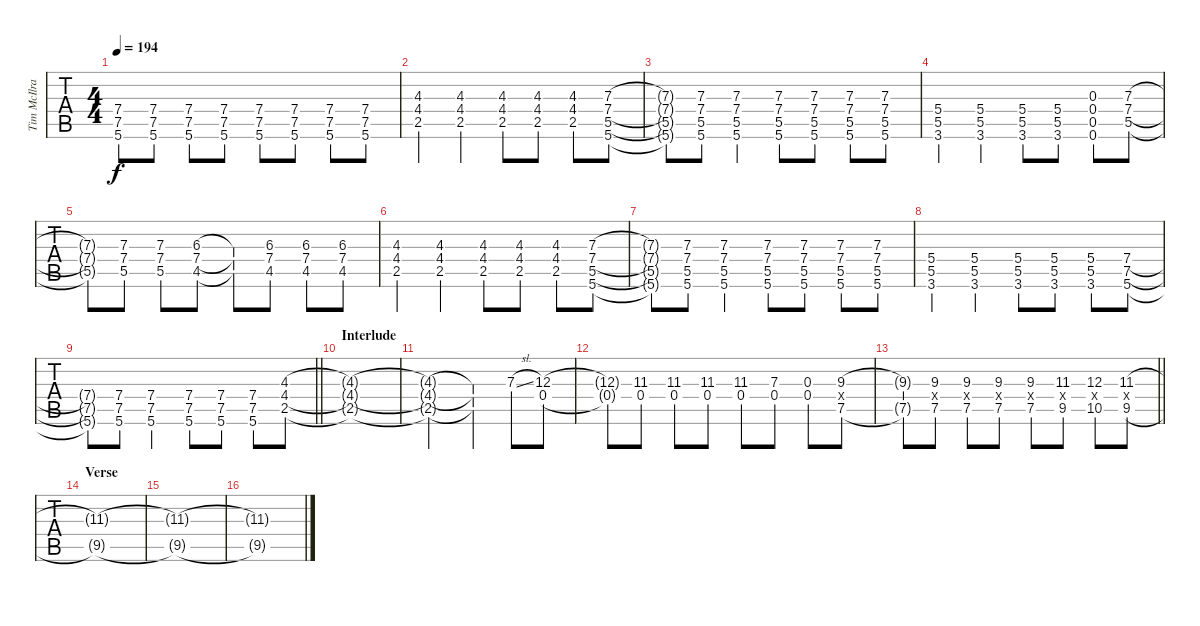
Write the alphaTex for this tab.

\track ("Tim McIlrath - Guitar One" "Tim McIlra") {instrument distortionguitar}
\staff {tabs}
\tuning (Eb4 Bb3 Gb3 Db3 Ab2 Eb2) {hide}
\ts (4 4)
\tempo 194
\clef g2
\ks c
(7.4{t} 7.5{t} 5.6{t}).8{dy f} (7.4 7.5 5.6).8 (7.4 7.5 5.6).8 (7.4 7.5 5.6).8 (7.4 7.5 5.6).8 (7.4 7.5 5.6).8 (7.4 7.5 5.6).8 (7.4 7.5 5.6).8 |
(4.3 4.4 2.5).4 (4.3 4.4 2.5).4 (4.3 4.4 2.5).8 (4.3 4.4 2.5).8 (4.3 4.4 2.5).8 (7.3 7.4 5.5 5.6).8 |
(7.3{t} 7.4{t} 5.5{t} 5.6{t}).8 (7.3 7.4 5.5 5.6).8 (7.3 7.4 5.5 5.6).4 (7.3 7.4 5.5 5.6).8 (7.3 7.4 5.5 5.6).8 (7.3 7.4 5.5 5.6).8 (7.3 7.4 5.5 5.6).8 |
(5.4 5.5 3.6).4 (5.4 5.5 3.6).4 (5.4 5.5 3.6).8 (5.4 5.5 3.6).8 (0.3 0.4 0.5 0.6).8 (7.3 7.4 5.5).8 |
(7.3{t} 7.4{t} 5.5{t}).8 (7.3 7.4 5.5).8 (7.3 7.4 5.5).8 (6.3 7.4 4.5).8 (6.3{t} 7.4{t} 4.5{t}).8 (6.3 7.4 4.5).8 (6.3 7.4 4.5).8 (6.3 7.4 4.5).8 |
(4.3 4.4 2.5).4 (4.3 4.4 2.5).4 (4.3 4.4 2.5).8 (4.3 4.4 2.5).8 (4.3 4.4 2.5).8 (7.3 7.4 5.5 5.6).8 |
(7.3{t} 7.4{t} 5.5{t} 5.6{t}).8 (7.3 7.4 5.5 5.6).8 (7.3 7.4 5.5 5.6).4 (7.3 7.4 5.5 5.6).8 (7.3 7.4 5.5 5.6).8 (7.3 7.4 5.5 5.6).8 (7.3 7.4 5.5 5.6).8 |
(5.4 5.5 3.6).4 (5.4 5.5 3.6).4 (5.4 5.5 3.6).8 (5.4 5.5 3.6).8 (5.4 5.5 3.6).8 (7.4 7.5 5.6).8 |
\barLineRight lightlight
(7.4{t} 7.5{t} 5.6{t}).8 (7.4 7.5 5.6).8 (7.4 7.5 5.6).4 (7.4 7.5 5.6).8 (7.4 7.5 5.6).8 (7.4 7.5 5.6).8 (4.3 4.4 2.5).8 |
\section ("" "Interlude")
(4.3{t} 4.4{t} 2.5{t}).1 |
(4.3{t} 4.4{t} 2.5{t}).2 (4.3{t} 4.4{t} 2.5{t}).4 7.3{sl}.8 (12.3 0.4).8 |
(12.3{t} 0.4{t}).8 (11.3 0.4).8 (11.3 0.4).8 (11.3 0.4).8 (11.3 0.4).8 (7.3 0.4).8 (0.3 0.4).8 (9.3 7.4{x} 7.5).8 |
\barLineRight lightlight
(9.3{t} 7.5{t}).8 (9.3 7.4{x} 7.5).8 (9.3 7.4{x} 7.5).8 (9.3 7.4{x} 7.5).8 (9.3 7.4{x} 7.5).8 (11.3 9.4{x} 9.5).8 (12.3 10.4{x} 10.5).8 (11.3 9.4{x} 9.5).8 |
\section ("" "Verse")
(11.3{t} 9.5{t}).1 |
(11.3{t} 9.5{t}).1 |
(11.3{t} 9.5{t}).1
